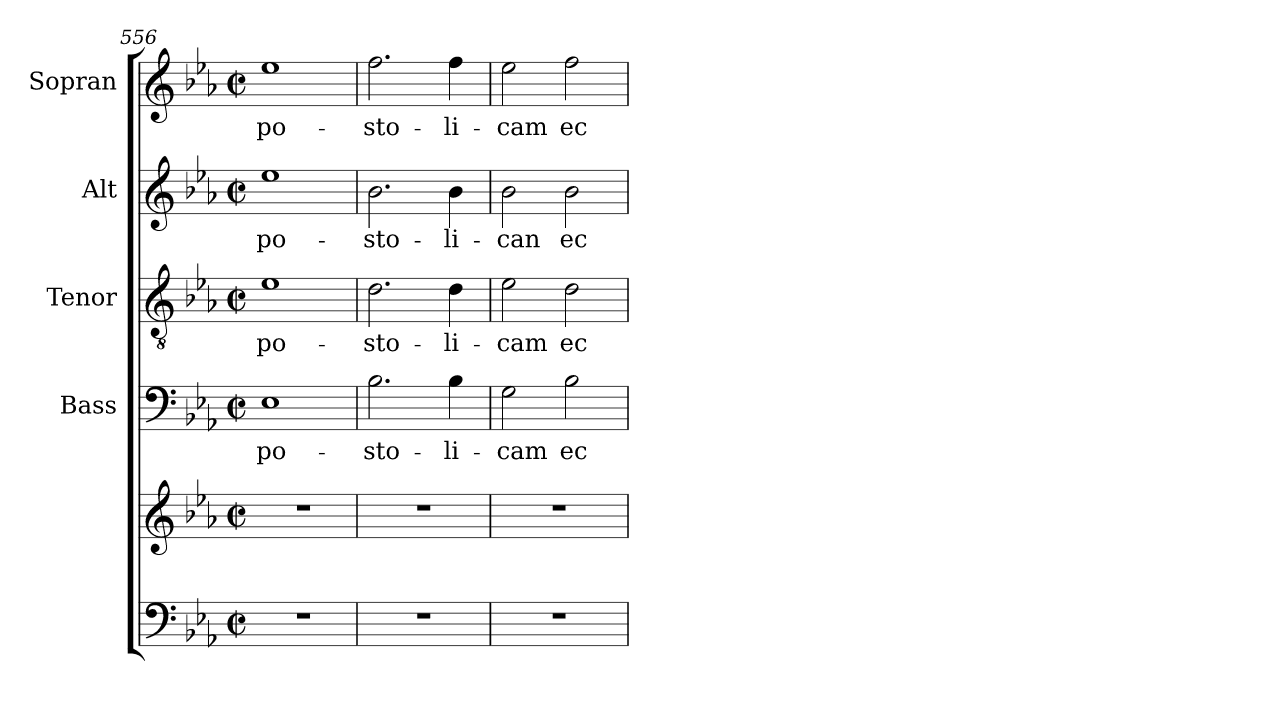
**kern	**kern	**kern	**text	**kern	**text	**kern	**text	**kern	**text
*part5	*part5	*part4	*part4	*part3	*part3	*part2	*part2	*part1	*part1
*staff6	*staff5	*staff4	*staff4	*staff3	*staff3	*staff2	*staff2	*staff1	*staff1
*	*	*I"Bass	*	*I"Tenor	*	*I"Alt	*	*I"Sopran	*
*	*	*I'B.	*	*I'T.	*	*I'A.	*	*I'S.	*
*clefF4	*clefG2	*clefF4	*	*clefGv2	*	*clefG2	*	*clefG2	*
*k[b-e-a-]	*k[b-e-a-]	*k[b-e-a-]	*	*k[b-e-a-]	*	*k[b-e-a-]	*	*k[b-e-a-]	*
*E-:	*E-:	*E-:	*	*E-:	*	*E-:	*	*E-:	*
*M2/2	*M2/2	*M2/2	*	*M2/2	*	*M2/2	*	*M2/2	*
*met(c|)	*met(c|)	*met(c|)	*	*met(c|)	*	*met(c|)	*	*met(c|)	*
=556	=556	=556	=556	=556	=556	=556	=556	=556	=556
!	!	!	!LO:LY:b	!	!LO:LY:b	!	!LO:LY:b	!	!LO:LY:b
1r	1r	1E-	-po-	1e-	-po-	1ee-	-po-	1ee-	-po-
!!LO:LB:g=z
=557	=557	=557	=557	=557	=557	=557	=557	=557	=557
!	!	!	!LO:LY:b	!	!LO:LY:b	!	!LO:LY:b	!	!LO:LY:b
1r	1r	2.B-\	-sto-	2.d\	-sto-	2.b-\	-sto-	2.ff\	-sto-
!	!	!	!LO:LY:b	!	!LO:LY:b	!	!LO:LY:b	!	!LO:LY:b
.	.	4B-\	-li-	4d\	-li-	4b-\	-li-	4ff\	-li-
=558	=558	=558	=558	=558	=558	=558	=558	=558	=558
!	!	!	!LO:LY:b	!	!LO:LY:b	!	!LO:LY:b	!	!LO:LY:b
1r	1r	2G\	-cam	2e-\	-cam	2b-\	-can	2ee-\	-cam
!	!	!	!LO:LY:b	!	!LO:LY:b	!	!LO:LY:b	!	!LO:LY:b
.	.	2B-\	ec-	2d\	ec-	2b-\	ec-	2ff\	ec-
=	=	=	=	=	=	=	=	=	=
*-	*-	*-	*-	*-	*-	*-	*-	*-	*-
